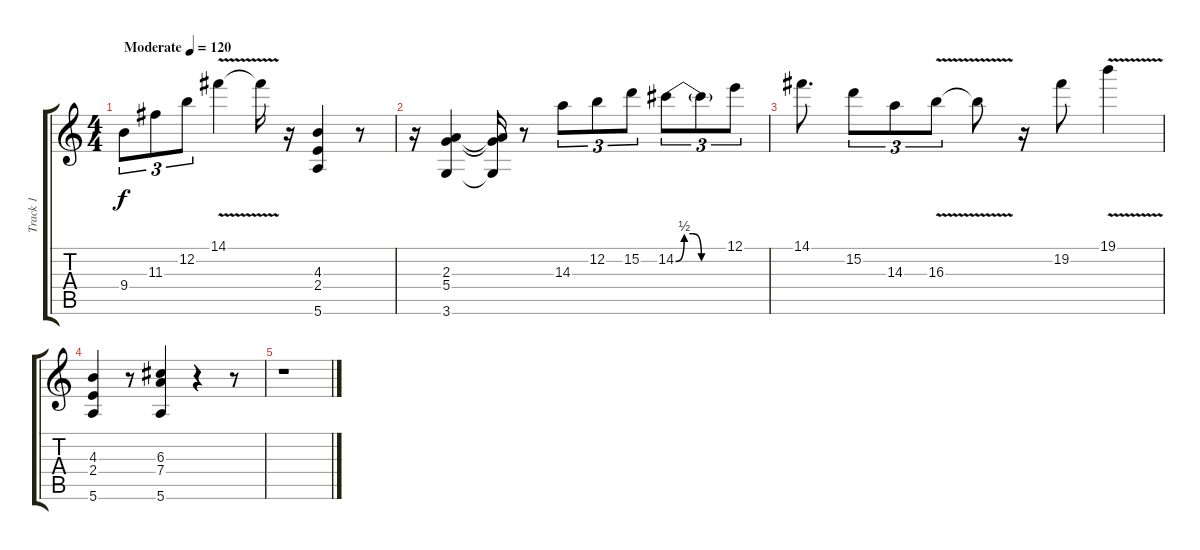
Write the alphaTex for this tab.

\track ("Track 1" "Track 1") {instrument distortionguitar}
\staff {score tabs}
\tuning (E4 B3 G3 D3 A2 E2) {hide}
\ts (4 4)
\tempo (120 "Moderate")
\clef g2
\ks c
9.4.8{tu (3 2) dy f instrument distortionguitar} 11.3.8{tu (3 2)} 12.2.8{tu (3 2)} 14.1{v}.4 14.1{t}.16 r.16 (4.3 2.4 5.6).4{instrument electricguitarclean} r.8 |
r.16 (2.3 5.4 3.6).4 (2.3{t} 5.4{t} 3.6{t}).16 r.8 14.3.8{tu (3 2) instrument distortionguitar} 12.2.8{tu (3 2)} 15.2.8{tu (3 2)} 14.2{be (custom 0 0 10 2 20 2 30 0 60 0)}.8{tu (3 2)} 14.2{t}.8{tu (3 2)} 12.1.8{tu (3 2)} |
14.1.8{d} 15.2.8{tu (3 2)} 14.3.8{tu (3 2)} 16.3{v}.8{tu (3 2)} 16.3{t}.8 r.16 19.2.8 19.1{v}.4 |
(4.3 2.4 5.6).4{instrument electricguitarclean} r.8 (6.3 7.4 5.6).4 r.4 r.8 |
r.1
